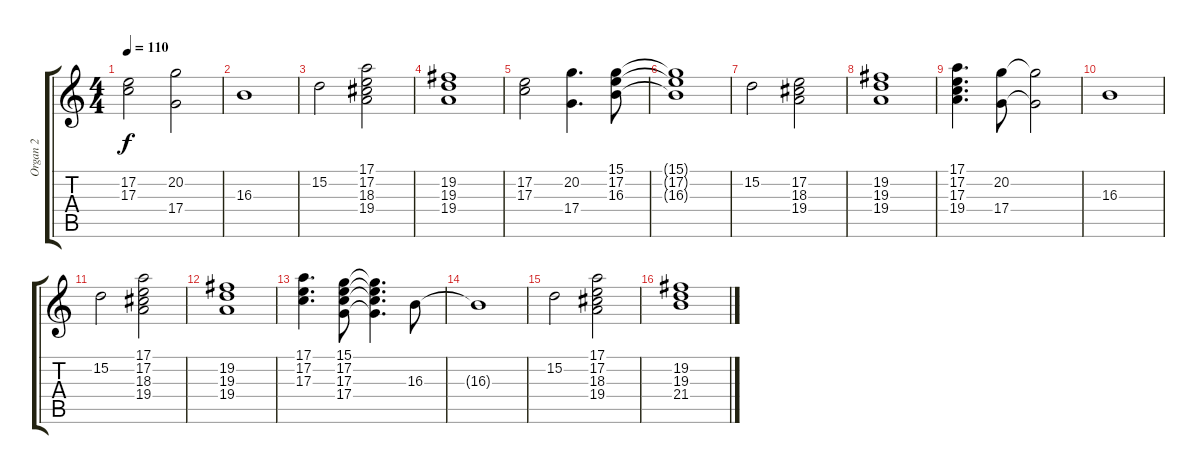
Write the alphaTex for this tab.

\track ("Organ 2" "Organ 2") {instrument percussiveorgan}
\staff {score tabs}
\tuning (E4 B3 G3 D3 A2 E2) {hide}
\ts (4 4)
\tempo 110
\clef g2
\ks c
(17.2 17.3).2{dy f} (20.2 17.4).2 |
16.3.1 |
15.2.2 (17.1 17.2 18.3 19.4).2 |
(19.2 19.3 19.4).1 |
(17.2 17.3).2 (20.2 17.4).4{d} (15.1 17.2 16.3).8 |
(15.1{t} 17.2{t} 16.3{t}).1 |
15.2.2 (17.2 18.3 19.4).2 |
(19.2 19.3 19.4).1 |
(17.1 17.2 17.3 19.4).4{d} (20.2 17.4).8 (20.2{t} 17.4{t}).2 |
16.3.1 |
15.2.2 (17.1 17.2 18.3 19.4).2 |
(19.2 19.3 19.4).1 |
(17.1 17.2 17.3).4{d} (15.1 17.2 17.3 17.4).8 (15.1{t} 17.2{t} 17.3{t} 17.4{t}).4{d} 16.3.8 |
16.3{t}.1 |
15.2.2 (17.1 17.2 18.3 19.4).2 |
(19.2 19.3 21.4).1
